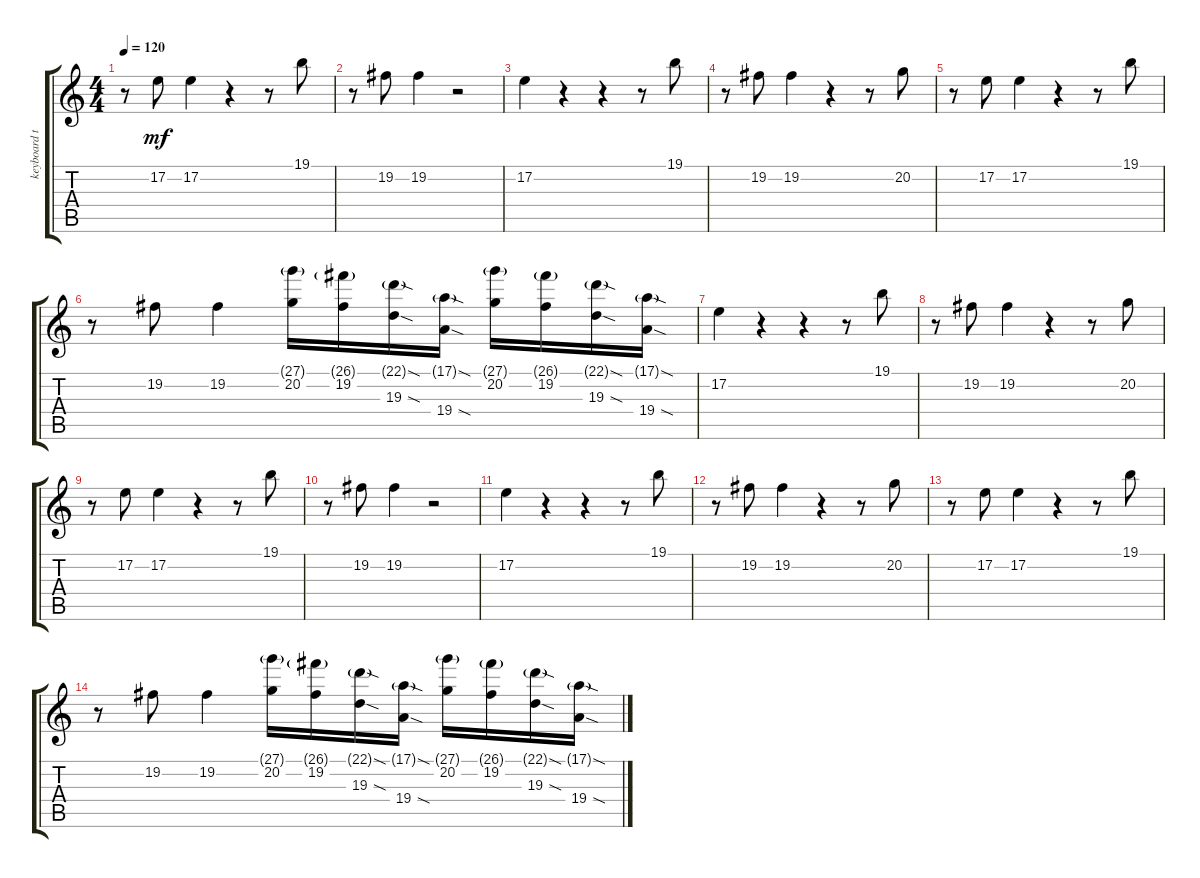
\track ("keyboard top note" "keyboard t") {instrument stringensemble1}
\staff {score tabs}
\tuning (E4 B3 G3 D3 A2 E2) {hide}
\ts (4 4)
\tempo 120
\clef g2
\ks c
r.8{dy mf} 17.2.8 17.2.4 r.4 r.8 19.1.8 |
r.8 19.2.8 19.2.4 r.2 |
17.2.4 r.4 r.4 r.8 19.1.8 |
r.8 19.2.8 19.2.4 r.4 r.8 20.2.8 |
r.8 17.2.8 17.2.4 r.4 r.8 19.1.8 |
r.8 19.2.8 19.2.4 (27.1{g} 20.2).16 (26.1{g} 19.2).16 (22.1{sod g} 19.3{sod}).16 (17.1{sod g} 19.4{sod}).16 (27.1{g} 20.2).16 (26.1{g} 19.2).16 (22.1{sod g} 19.3{sod}).16 (17.1{sod g} 19.4{sod}).16 |
17.2.4 r.4 r.4 r.8 19.1.8 |
r.8 19.2.8 19.2.4 r.4 r.8 20.2.8 |
r.8 17.2.8 17.2.4 r.4 r.8 19.1.8 |
r.8 19.2.8 19.2.4 r.2 |
17.2.4 r.4 r.4 r.8 19.1.8 |
r.8 19.2.8 19.2.4 r.4 r.8 20.2.8 |
r.8 17.2.8 17.2.4 r.4 r.8 19.1.8 |
r.8 19.2.8 19.2.4 (27.1{g} 20.2).16 (26.1{g} 19.2).16 (22.1{sod g} 19.3{sod}).16 (17.1{sod g} 19.4{sod}).16 (27.1{g} 20.2).16 (26.1{g} 19.2).16 (22.1{sod g} 19.3{sod}).16 (17.1{sod g} 19.4{sod}).16
